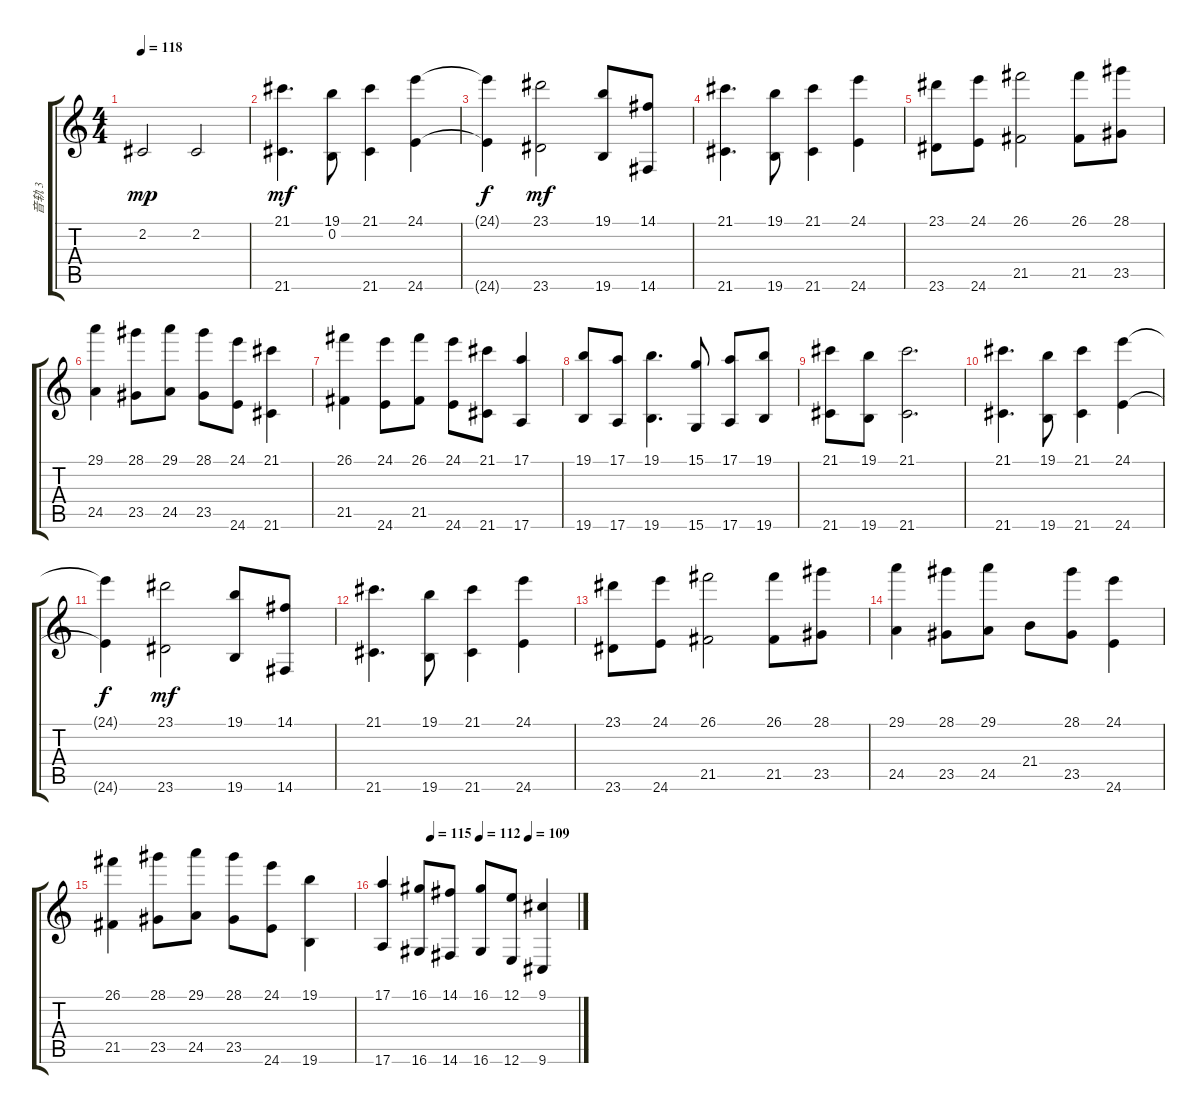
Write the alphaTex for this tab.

\track ("音轨 3" "音轨 3") {instrument stringensemble1}
\staff {score tabs}
\tuning (E4 B3 G3 D3 A2 E2) {hide}
\ts (4 4)
\tempo 118
\clef g2
\ks c
2.2.2{dy mp} 2.2.2 |
(21.1 21.6).4{d dy mf balance 12} (19.1 0.2).8 (21.1 21.6).4 (24.1 24.6).4 |
(24.1{t} 24.6{t}).4{dy f} (23.1 23.6).2{dy mf} (19.1 19.6).8 (14.1 14.6).8 |
(21.1 21.6).4{d} (19.1 19.6).8 (21.1 21.6).4 (24.1 24.6).4 |
(23.1 23.6).8 (24.1 24.6).8 (26.1 21.5).2 (26.1 21.5).8 (28.1 23.5).8 |
(29.1 24.5).4 (28.1 23.5).8 (29.1 24.5).8 (28.1 23.5).8 (24.1 24.6).8 (21.1 21.6).4 |
(26.1 21.5).4 (24.1 24.6).8 (26.1 21.5).8 (24.1 24.6).8 (21.1 21.6).8 (17.1 17.6).4 |
(19.1 19.6).8 (17.1 17.6).8 (19.1 19.6).4{d} (15.1 15.6).8 (17.1 17.6).8 (19.1 19.6).8 |
(21.1 21.6).8 (19.1 19.6).8 (21.1 21.6).2{d} |
(21.1 21.6).4{d} (19.1 19.6).8 (21.1 21.6).4 (24.1 24.6).4 |
(24.1{t} 24.6{t}).4{dy f} (23.1 23.6).2{dy mf} (19.1 19.6).8 (14.1 14.6).8 |
(21.1 21.6).4{d} (19.1 19.6).8 (21.1 21.6).4 (24.1 24.6).4 |
(23.1 23.6).8 (24.1 24.6).8 (26.1 21.5).2 (26.1 21.5).8 (28.1 23.5).8 |
(29.1 24.5).4 (28.1 23.5).8 (29.1 24.5).8 21.4.8 (28.1 23.5).8 (24.1 24.6).4 |
(26.1 21.5).4 (28.1 23.5).8 (29.1 24.5).8 (28.1 23.5).8 (24.1 24.6).8 (19.1 19.6).4 |
\tempo (115 0.25)
\tempo (112 0.5)
\tempo (109 0.75)
(17.1 17.6).4 (16.1 16.6).8 (14.1 14.6).8 (16.1 16.6).8 (12.1 12.6).8 (9.1 9.6).4
